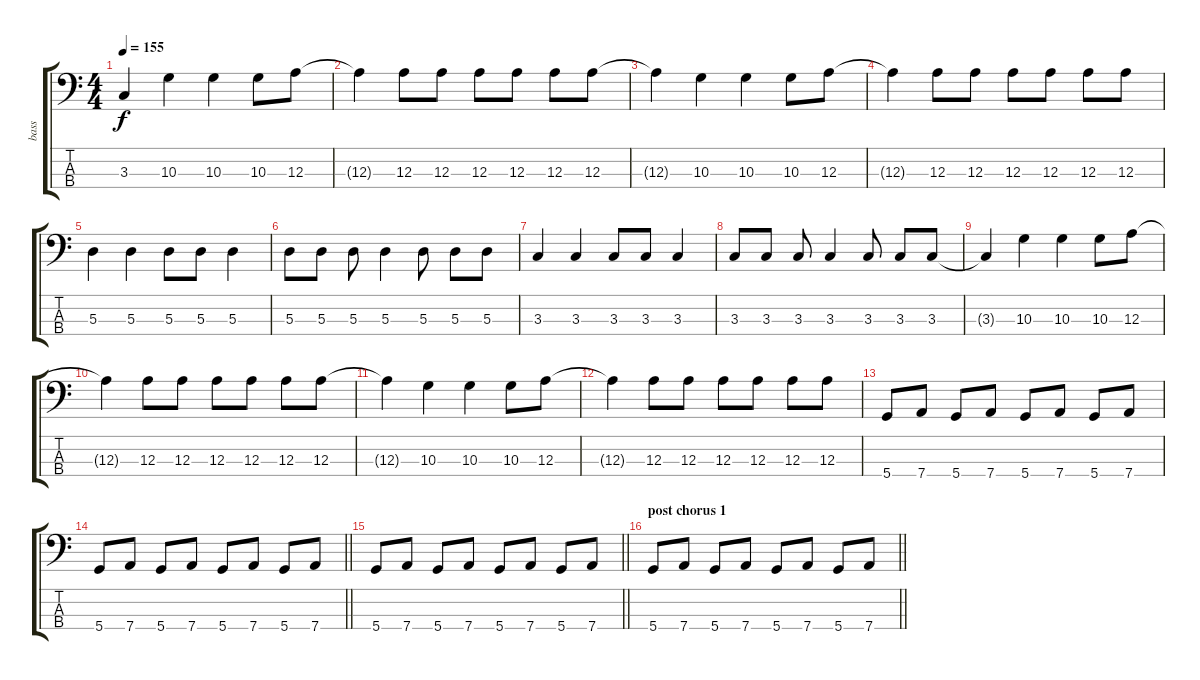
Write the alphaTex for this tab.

\track ("bass " "bass ") {instrument electricguitarjazz}
\staff {score tabs}
\tuning (G2 D2 A1 D1) {hide}
\ts (4 4)
\tempo 155
\clef f4
\ks c
3.3{t}.4{dy f} 10.3.4 10.3.4 10.3.8 12.3.8 |
12.3{t}.4 12.3.8 12.3.8 12.3.8 12.3.8 12.3.8 12.3.8 |
12.3{t}.4 10.3.4 10.3.4 10.3.8 12.3.8 |
12.3{t}.4 12.3.8 12.3.8 12.3.8 12.3.8 12.3.8 12.3.8 |
5.3.4 5.3.4 5.3.8 5.3.8 5.3.4 |
5.3.8 5.3.8 5.3.8 5.3.4 5.3.8 5.3.8 5.3.8 |
3.3.4 3.3.4 3.3.8 3.3.8 3.3.4 |
3.3.8 3.3.8 3.3.8 3.3.4 3.3.8 3.3.8 3.3.8 |
3.3{t}.4 10.3.4 10.3.4 10.3.8 12.3.8 |
12.3{t}.4 12.3.8 12.3.8 12.3.8 12.3.8 12.3.8 12.3.8 |
12.3{t}.4 10.3.4 10.3.4 10.3.8 12.3.8 |
12.3{t}.4 12.3.8 12.3.8 12.3.8 12.3.8 12.3.8 12.3.8 |
5.4.8 7.4.8 5.4.8 7.4.8 5.4.8 7.4.8 5.4.8 7.4.8 |
\barLineRight lightlight
5.4.8 7.4.8 5.4.8 7.4.8 5.4.8 7.4.8 5.4.8 7.4.8 |
\barLineRight lightlight
5.4.8 7.4.8 5.4.8 7.4.8 5.4.8 7.4.8 5.4.8 7.4.8 |
\section ("" "post chorus 1")
\barLineRight lightlight
5.4.8 7.4.8 5.4.8 7.4.8 5.4.8 7.4.8 5.4.8 7.4.8
